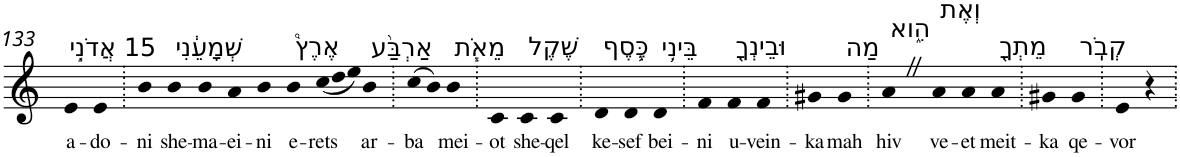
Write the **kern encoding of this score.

**kern	**text
*part1	*part1
*staff1	*staff1
*I"Piano	*
*I'Pno	*
!!LO:PB:g=z
*clefG2	*
*k[]	*
=133	=133
!LO:TX:a:t=15 אֲדֹנִ֣י	!
!	!LO:LY:b
4e	a-
!	!LO:LY:b
4e	-do-
=134.	=134.
!	!LO:LY:b
4b	-ni
!LO:TX:a:t=שְׁמָעֵ֔נִי	!
!	!LO:LY:b
4b	she-
!	!LO:LY:b
4b	-ma-
!	!LO:LY:b
4a	-ei-
!	!LO:LY:b
4b	-ni
!LO:TX:a:t=אֶרֶץ֩	!
!	!LO:LY:b
4b	e-
*Xtuplet	*
!	!LO:LY:b
(<12cc	-rets
12dd	.
12ee)	.
!LO:TX:a:t=אַרְבַּ֨ע	!
!	!LO:LY:b
4b	ar-
=135.	=135.
!	!LO:LY:b
(>8cc	-ba
8b)	.
!LO:TX:a:t=מֵאֹ֧ת	!
!	!LO:LY:b
4b	mei-
=136.	=136.
!	!LO:LY:b
4c	-ot
!LO:TX:a:t=שֶׁקֶל	!
!	!LO:LY:b
4c	she-
!	!LO:LY:b
4c	-qel
=137.	=137.
!LO:TX:a:t=כֶּ֛סֶף	!
!	!LO:LY:b
4d	ke-
!	!LO:LY:b
4d	-sef
!LO:TX:a:t=בֵּינִ֥י	!
!	!LO:LY:b
4d	bei-
=138.	=138.
!	!LO:LY:b
4f	-ni
!LO:TX:a:t=וּבֵינְךָ֖	!
!	!LO:LY:b
4f	u-
!	!LO:LY:b
4f	-vein-
=139.	=139.
!	!LO:LY:b
4g#X	-ka
!LO:TX:a:t=מַה	!
!	!LO:LY:b
4g#	mah
=140.	=140.
!LO:TX:a:t=הִ֑וא	!
!	!LO:LY:b
4aZ	hiv
!LO:TX:a:t=וְאֶת	!
!	!LO:LY:b
4a	ve-
!	!LO:LY:b
4a	-et
!LO:TX:a:t=מֵתְךָ֖	!
!	!LO:LY:b
4a	meit-
=141.	=141.
!	!LO:LY:b
4g#X	-ka
!LO:TX:a:t=קְבֹֽר	!
!	!LO:LY:b
4g#	qe-
=142.	=142.
!	!LO:LY:b
4e	-vor
4r	.
=.	=.
*-	*-
